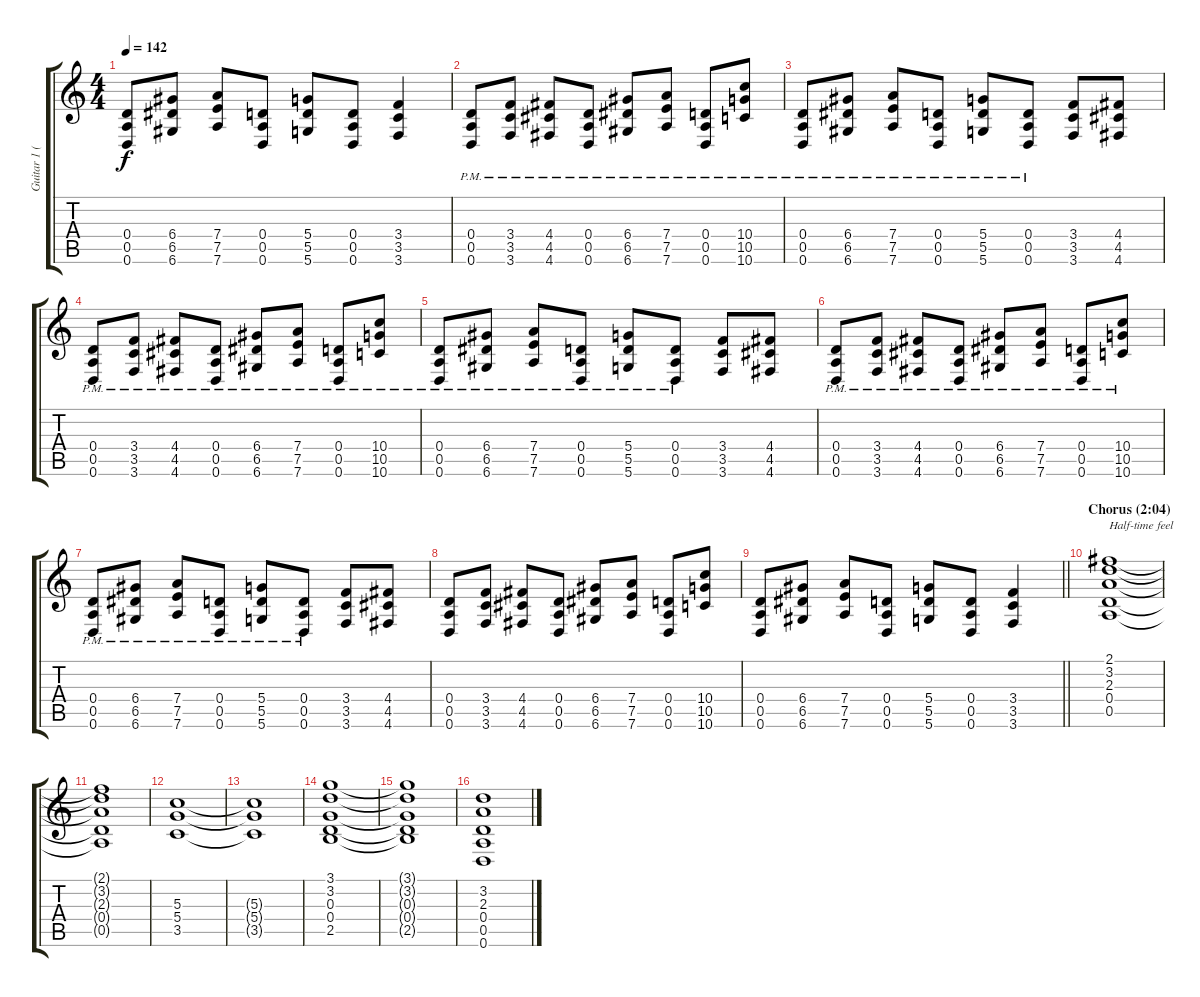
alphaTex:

\track ("Guitar 1 (Slash)" "Guitar 1 (") {instrument overdrivenguitar}
\staff {score tabs}
\tuning (E4 B3 G3 D3 A2 D2) {hide}
\ts (4 4)
\tempo 142
\clef g2
\ks c
(0.4 0.5 0.6).8{dy f} (6.4 6.5 6.6).8 (7.4 7.5 7.6).8 (0.4 0.5 0.6).8 (5.4 5.5 5.6).8 (0.4 0.5 0.6).8 (3.4 3.5 3.6).4 |
(0.4{pm} 0.5{pm} 0.6{pm}).8 (3.4{pm} 3.5{pm} 3.6{pm}).8 (4.4{pm} 4.5{pm} 4.6{pm}).8 (0.4{pm} 0.5{pm} 0.6{pm}).8 (6.4{pm} 6.5{pm} 6.6{pm}).8 (7.4{pm} 7.5{pm} 7.6{pm}).8 (0.4{pm} 0.5{pm} 0.6{pm}).8 (10.4{pm} 10.5{pm} 10.6{pm}).8 |
(0.4{pm} 0.5{pm} 0.6{pm}).8 (6.4{pm} 6.5{pm} 6.6{pm}).8 (7.4{pm} 7.5{pm} 7.6{pm}).8 (0.4{pm} 0.5{pm} 0.6{pm}).8 (5.4{pm} 5.5{pm} 5.6{pm}).8 (0.4{pm} 0.5{pm} 0.6{pm}).8 (3.4 3.5 3.6).8 (4.4 4.5 4.6).8 |
(0.4{pm} 0.5{pm} 0.6{pm}).8 (3.4{pm} 3.5{pm} 3.6{pm}).8 (4.4{pm} 4.5{pm} 4.6{pm}).8 (0.4{pm} 0.5{pm} 0.6{pm}).8 (6.4{pm} 6.5{pm} 6.6{pm}).8 (7.4{pm} 7.5{pm} 7.6{pm}).8 (0.4{pm} 0.5{pm} 0.6{pm}).8 (10.4{pm} 10.5{pm} 10.6{pm}).8 |
(0.4{pm} 0.5{pm} 0.6{pm}).8 (6.4{pm} 6.5{pm} 6.6{pm}).8 (7.4{pm} 7.5{pm} 7.6{pm}).8 (0.4{pm} 0.5{pm} 0.6{pm}).8 (5.4{pm} 5.5{pm} 5.6{pm}).8 (0.4{pm} 0.5{pm} 0.6{pm}).8 (3.4 3.5 3.6).8 (4.4 4.5 4.6).8 |
(0.4{pm} 0.5{pm} 0.6{pm}).8 (3.4{pm} 3.5{pm} 3.6{pm}).8 (4.4{pm} 4.5{pm} 4.6{pm}).8 (0.4{pm} 0.5{pm} 0.6{pm}).8 (6.4{pm} 6.5{pm} 6.6{pm}).8 (7.4{pm} 7.5{pm} 7.6{pm}).8 (0.4{pm} 0.5{pm} 0.6{pm}).8 (10.4{pm} 10.5{pm} 10.6{pm}).8 |
(0.4{pm} 0.5{pm} 0.6{pm}).8 (6.4{pm} 6.5{pm} 6.6{pm}).8 (7.4{pm} 7.5{pm} 7.6{pm}).8 (0.4{pm} 0.5{pm} 0.6{pm}).8 (5.4{pm} 5.5{pm} 5.6{pm}).8 (0.4{pm} 0.5{pm} 0.6{pm}).8 (3.4 3.5 3.6).8 (4.4 4.5 4.6).8 |
(0.4 0.5 0.6).8 (3.4 3.5 3.6).8 (4.4 4.5 4.6).8 (0.4 0.5 0.6).8 (6.4 6.5 6.6).8 (7.4 7.5 7.6).8 (0.4 0.5 0.6).8 (10.4 10.5 10.6).8 |
\barLineRight lightlight
(0.4 0.5 0.6).8 (6.4 6.5 6.6).8 (7.4 7.5 7.6).8 (0.4 0.5 0.6).8 (5.4 5.5 5.6).8 (0.4 0.5 0.6).8 (3.4 3.5 3.6).4 |
\section ("" "Chorus (2:04)")
(2.1 3.2 2.3 0.4 0.5).1{txt "Half-time feel"} |
(2.1{t} 3.2{t} 2.3{t} 0.4{t} 0.5{t}).1 |
(5.3 5.4 3.5).1 |
(5.3{t} 5.4{t} 3.5{t}).1 |
(3.1 3.2 0.3 0.4 2.5).1 |
(3.1{t} 3.2{t} 0.3{t} 0.4{t} 2.5{t}).1 |
(3.2 2.3 0.4 0.5 0.6).1
